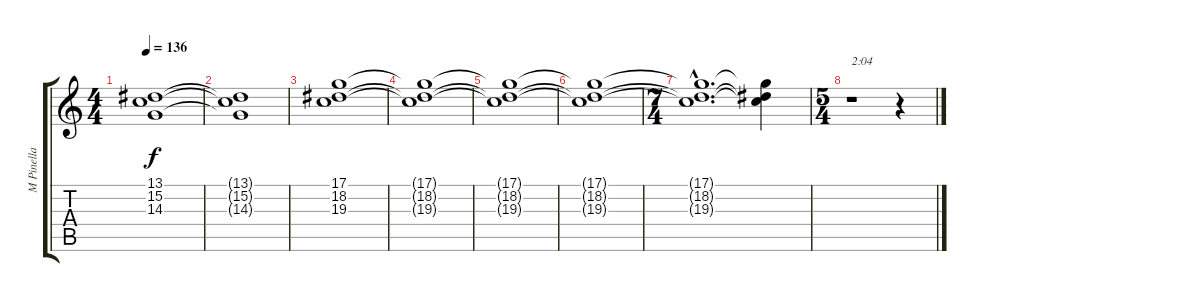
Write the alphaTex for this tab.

\track ("M Pinella" "M Pinella") {instrument synthstrings2}
\staff {score tabs}
\tuning (D4 A3 F3 C3 G2 D2) {hide}
\ts (4 4)
\tempo 136
\clef g2
\ks c
(13.1{t} 15.2{t} 14.3).1{dy f} |
(13.1{t} 15.2{t} 14.3{t}).1 |
(17.1 18.2 19.3).1 |
(17.1{t} 18.2{t} 19.3{t}).1 |
(17.1{t} 18.2{t} 19.3{t}).1 |
(17.1{t} 18.2{t} 19.3{t}).1 |
\ts (7 4)
(17.1{hac t} 18.2{hac t} 19.3{hac t}).1{d} (17.1{t} 18.2{t} 19.3{t}).4 |
\ts (5 4)
r.1{txt "2:04"} r.4
